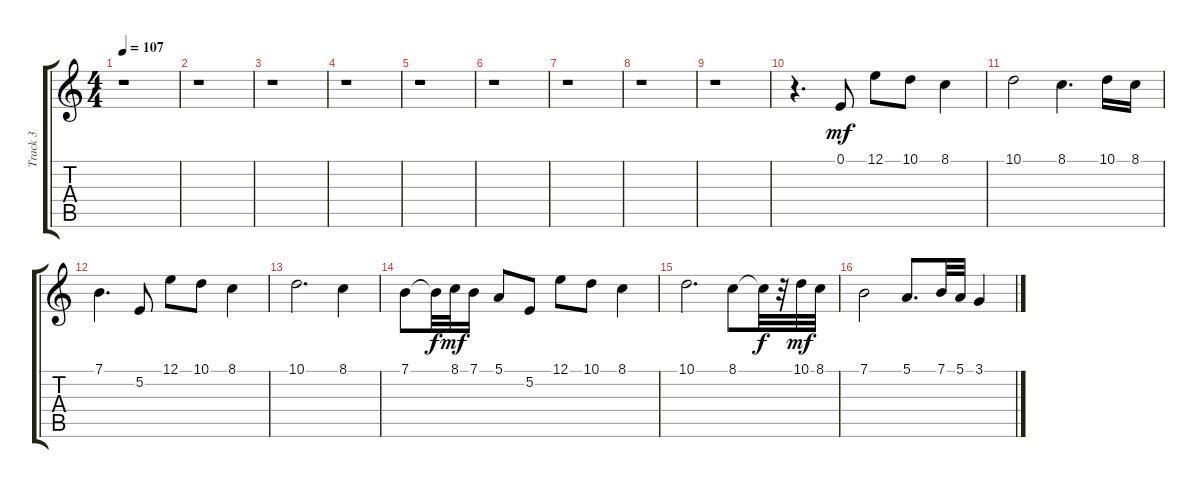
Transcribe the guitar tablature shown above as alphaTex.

\track ("Track 3" "Track 3") {instrument synthvoice}
\staff {score tabs}
\tuning (E4 B3 G3 D3 A2 E2) {hide}
\ts (4 4)
\tempo 107
\clef g2
\ks c
r.1{dy f} |
r.1 |
r.1 |
r.1 |
r.1 |
r.1 |
r.1 |
r.1 |
r.1 |
r.4{d} 0.1.8{dy mf} 12.1.8 10.1.8 8.1.4 |
10.1.2 8.1.4{d} 10.1.16 8.1.16 |
7.1.4{d} 5.2.8 12.1.8 10.1.8 8.1.4 |
10.1.2{d} 8.1.4 |
7.1.8 7.1{t}.32{dy f} 8.1.32{dy mf} 7.1.16 5.1.8 5.2.8 12.1.8 10.1.8 8.1.4 |
10.1.2{d} 8.1.8 8.1{t}.32{dy f} r.32 10.1.32{dy mf} 8.1.32 |
7.1.2 5.1.8{d} 7.1.32 5.1.32 3.1.4
